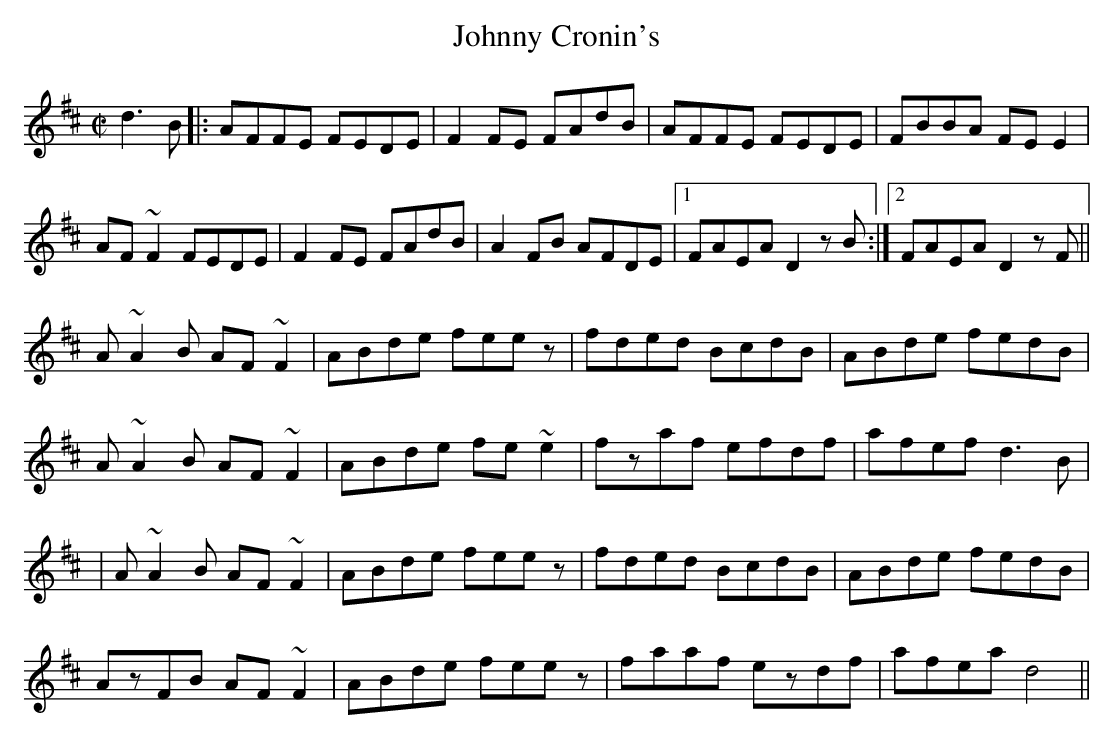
X:1
T:Johnny Cronin's
M:C|
K:D
d3B|:AFFE FEDE|F2FE FAdB|AFFE FEDE|FBBA FEE2|
AF~F2 FEDE|F2FE FAdB|A2FB AFDE|1 FAEA D2zB:|2 FAEA D2zF||
A~A2B AF~F2|ABde feez|fded BcdB|ABde fedB|
A~A2B AF~F2|ABde fe~e2|fzaf efdf|afef d3B|
|A~A2B AF~F2|ABde feez|fded BcdB|ABde fedB|
AzFB AF~F2|ABde feez|faaf ezdf|afea d4||
